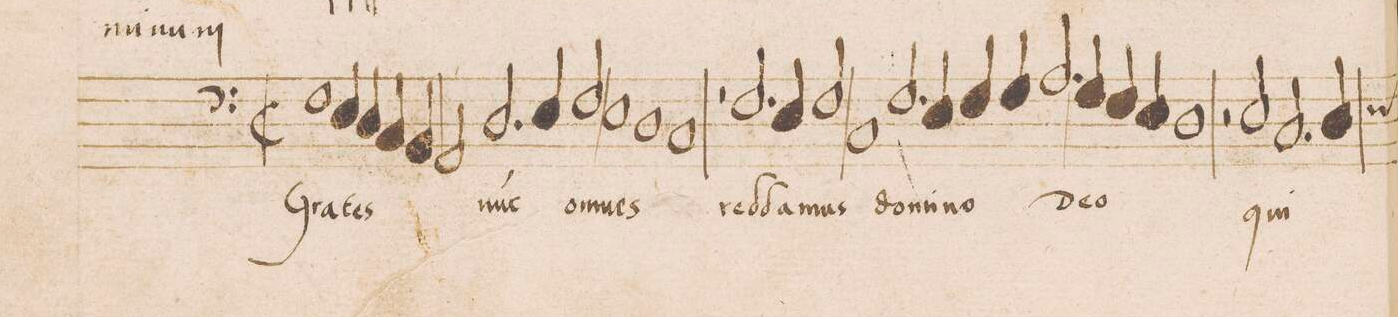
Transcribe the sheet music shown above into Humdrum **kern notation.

**kern	**text
*I"BASVS	*
*clefF4	*
*k[]	*
*met(C|)	*
*M2/1	*
1F	Gra-
4E/	-tes
4D/	.
4C/	.
4BB/	.
=2-	=2-
2AA/	.
2.D/	nu(n)c
4E/	.
2F/	om-
=3-	=3-
1E	-nes
1D	.
=4-	=4-
1C	.
2r	.
2.F/	red-
=5-	=5-
4E/	-da-
2F/	-mus
1C	.
=6-	=6-
2.F/	do-
4E/	-mi-
4F/	-no
4G/	.
2.A/	.
=7-	=7-
4G/	.
4F/	.
4E/	.
1D	.
=8-	=8-
2r	.
2E/	qui
2.C/	.
4D/	.
*custos:E	*
=9-	=9-
*-	*-
